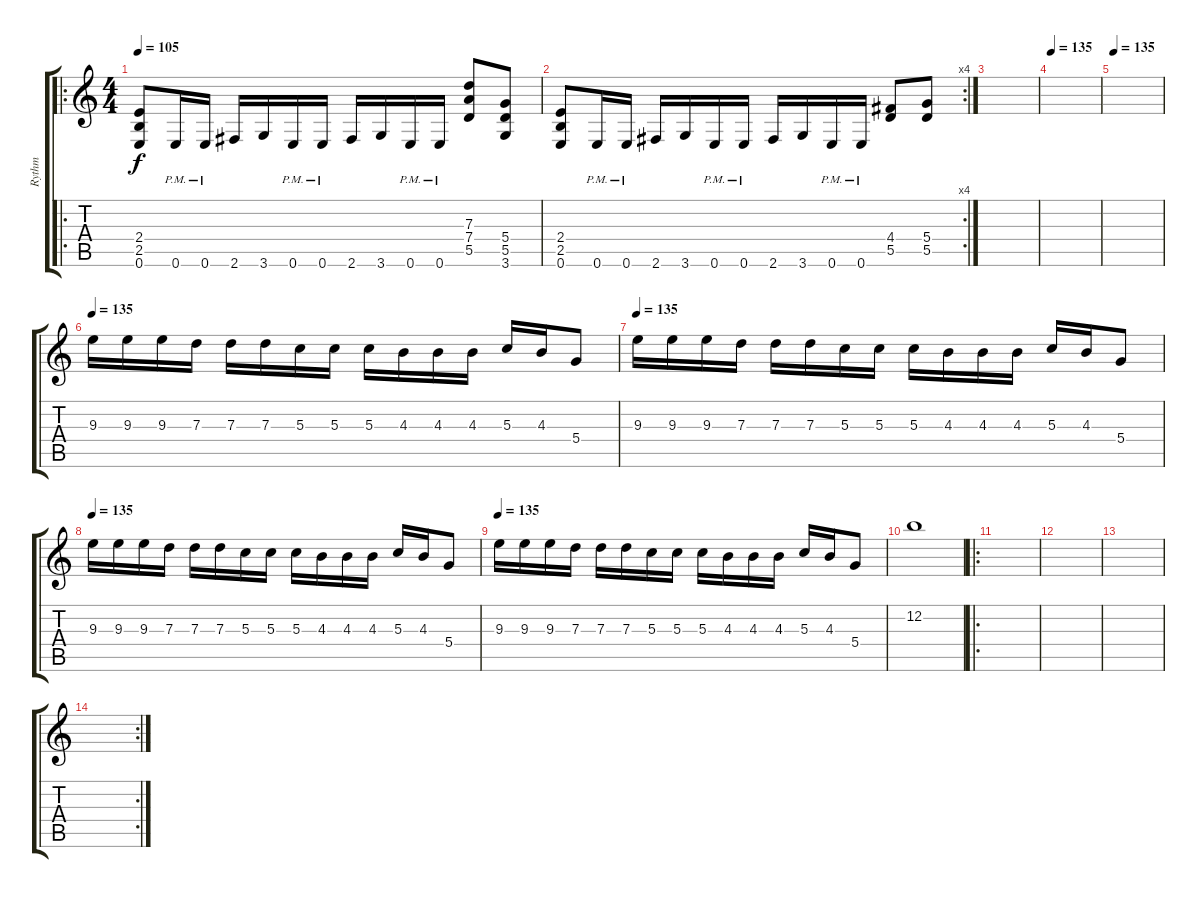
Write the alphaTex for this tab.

\track ("Rythm" "Rythm") {instrument distortionguitar}
\staff {score tabs}
\tuning (E4 B3 G3 D3 A2 E2) {hide}
\ro
\ts (4 4)
\tempo 105
\clef g2
\ks c
(2.4 2.5 0.6).8{dy f} 0.6{pm}.16 0.6{pm}.16 2.6.16 3.6.16 0.6{pm}.16 0.6{pm}.16 2.6.16 3.6.16 0.6{pm}.16 0.6{pm}.16 (7.3 7.4 5.5).8 (5.4 5.5 3.6).8 |
\rc 4
(2.4 2.5 0.6).8 0.6{pm}.16 0.6{pm}.16 2.6.16 3.6.16 0.6{pm}.16 0.6{pm}.16 2.6.16 3.6.16 0.6{pm}.16 0.6{pm}.16 (4.4 5.5).8 (5.4 5.5).8 |
|
\tempo 135
|
\tempo 135
|
\tempo 135
9.3.16 9.3.16 9.3.16 7.3.16 7.3.16 7.3.16 5.3.16 5.3.16 5.3.16 4.3.16 4.3.16 4.3.16 5.3.16 4.3.16 5.4.8 |
\tempo 135
9.3.16 9.3.16 9.3.16 7.3.16 7.3.16 7.3.16 5.3.16 5.3.16 5.3.16 4.3.16 4.3.16 4.3.16 5.3.16 4.3.16 5.4.8 |
\tempo 135
9.3.16 9.3.16 9.3.16 7.3.16 7.3.16 7.3.16 5.3.16 5.3.16 5.3.16 4.3.16 4.3.16 4.3.16 5.3.16 4.3.16 5.4.8 |
\tempo 135
9.3.16 9.3.16 9.3.16 7.3.16 7.3.16 7.3.16 5.3.16 5.3.16 5.3.16 4.3.16 4.3.16 4.3.16 5.3.16 4.3.16 5.4.8 |
12.2.1 |
\ro
|
|
|
\rc 2
